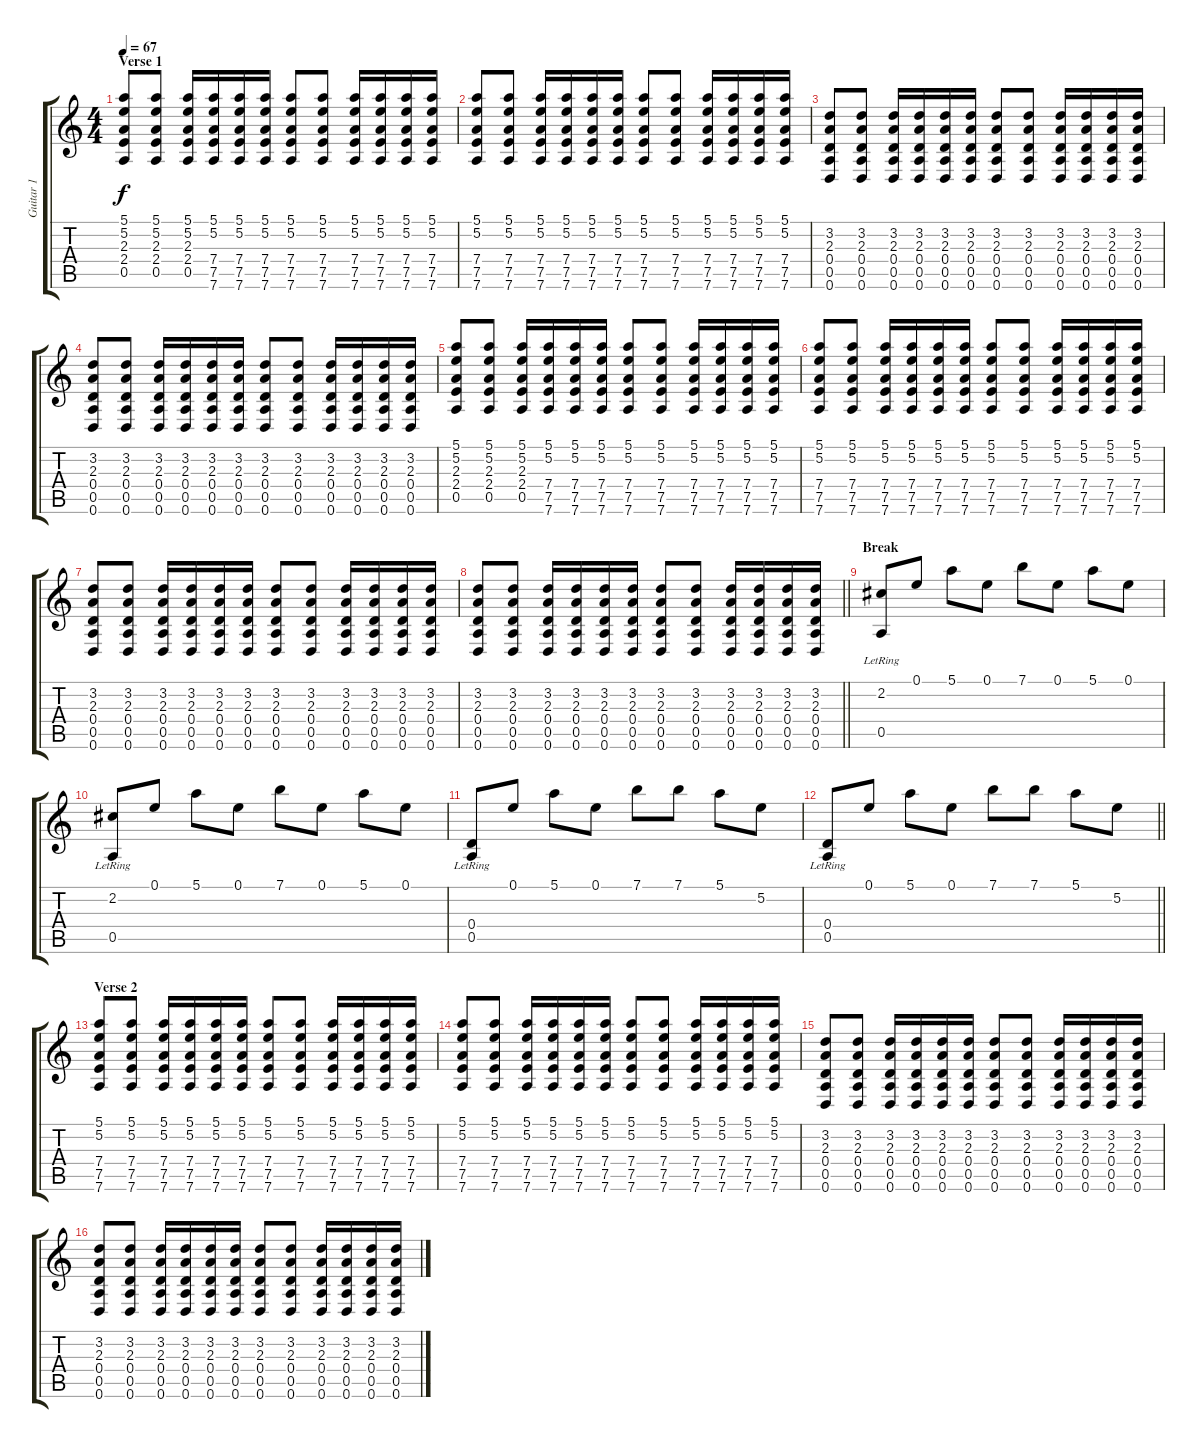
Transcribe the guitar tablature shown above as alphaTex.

\track ("Guitar 1" "Guitar 1") {instrument acousticguitarsteel}
\staff {score tabs}
\tuning (E4 B3 G3 D3 A2 D2) {hide}
\ts (4 4)
\section ("" "Verse 1")
\tempo 67
\clef g2
\ks c
(5.1 5.2 2.3 2.4 0.5).8{dy f} (5.1 5.2 2.3 2.4 0.5).8 (5.1 5.2 2.3 2.4 0.5).16 (5.1 5.2 7.4 7.5 7.6).16 (5.1 5.2 7.4 7.5 7.6).16 (5.1 5.2 7.4 7.5 7.6).16 (5.1 5.2 7.4 7.5 7.6).8 (5.1 5.2 7.4 7.5 7.6).8 (5.1 5.2 7.4 7.5 7.6).16 (5.1 5.2 7.4 7.5 7.6).16 (5.1 5.2 7.4 7.5 7.6).16 (5.1 5.2 7.4 7.5 7.6).16 |
(5.1 5.2 7.4 7.5 7.6).8 (5.1 5.2 7.4 7.5 7.6).8 (5.1 5.2 7.4 7.5 7.6).16 (5.1 5.2 7.4 7.5 7.6).16 (5.1 5.2 7.4 7.5 7.6).16 (5.1 5.2 7.4 7.5 7.6).16 (5.1 5.2 7.4 7.5 7.6).8 (5.1 5.2 7.4 7.5 7.6).8 (5.1 5.2 7.4 7.5 7.6).16 (5.1 5.2 7.4 7.5 7.6).16 (5.1 5.2 7.4 7.5 7.6).16 (5.1 5.2 7.4 7.5 7.6).16 |
(3.2 2.3 0.4 0.5 0.6).8 (3.2 2.3 0.4 0.5 0.6).8 (3.2 2.3 0.4 0.5 0.6).16 (3.2 2.3 0.4 0.5 0.6).16 (3.2 2.3 0.4 0.5 0.6).16 (3.2 2.3 0.4 0.5 0.6).16 (3.2 2.3 0.4 0.5 0.6).8 (3.2 2.3 0.4 0.5 0.6).8 (3.2 2.3 0.4 0.5 0.6).16 (3.2 2.3 0.4 0.5 0.6).16 (3.2 2.3 0.4 0.5 0.6).16 (3.2 2.3 0.4 0.5 0.6).16 |
(3.2 2.3 0.4 0.5 0.6).8 (3.2 2.3 0.4 0.5 0.6).8 (3.2 2.3 0.4 0.5 0.6).16 (3.2 2.3 0.4 0.5 0.6).16 (3.2 2.3 0.4 0.5 0.6).16 (3.2 2.3 0.4 0.5 0.6).16 (3.2 2.3 0.4 0.5 0.6).8 (3.2 2.3 0.4 0.5 0.6).8 (3.2 2.3 0.4 0.5 0.6).16 (3.2 2.3 0.4 0.5 0.6).16 (3.2 2.3 0.4 0.5 0.6).16 (3.2 2.3 0.4 0.5 0.6).16 |
(5.1 5.2 2.3 2.4 0.5).8 (5.1 5.2 2.3 2.4 0.5).8 (5.1 5.2 2.3 2.4 0.5).16 (5.1 5.2 7.4 7.5 7.6).16 (5.1 5.2 7.4 7.5 7.6).16 (5.1 5.2 7.4 7.5 7.6).16 (5.1 5.2 7.4 7.5 7.6).8 (5.1 5.2 7.4 7.5 7.6).8 (5.1 5.2 7.4 7.5 7.6).16 (5.1 5.2 7.4 7.5 7.6).16 (5.1 5.2 7.4 7.5 7.6).16 (5.1 5.2 7.4 7.5 7.6).16 |
(5.1 5.2 7.4 7.5 7.6).8 (5.1 5.2 7.4 7.5 7.6).8 (5.1 5.2 7.4 7.5 7.6).16 (5.1 5.2 7.4 7.5 7.6).16 (5.1 5.2 7.4 7.5 7.6).16 (5.1 5.2 7.4 7.5 7.6).16 (5.1 5.2 7.4 7.5 7.6).8 (5.1 5.2 7.4 7.5 7.6).8 (5.1 5.2 7.4 7.5 7.6).16 (5.1 5.2 7.4 7.5 7.6).16 (5.1 5.2 7.4 7.5 7.6).16 (5.1 5.2 7.4 7.5 7.6).16 |
(3.2 2.3 0.4 0.5 0.6).8 (3.2 2.3 0.4 0.5 0.6).8 (3.2 2.3 0.4 0.5 0.6).16 (3.2 2.3 0.4 0.5 0.6).16 (3.2 2.3 0.4 0.5 0.6).16 (3.2 2.3 0.4 0.5 0.6).16 (3.2 2.3 0.4 0.5 0.6).8 (3.2 2.3 0.4 0.5 0.6).8 (3.2 2.3 0.4 0.5 0.6).16 (3.2 2.3 0.4 0.5 0.6).16 (3.2 2.3 0.4 0.5 0.6).16 (3.2 2.3 0.4 0.5 0.6).16 |
\barLineRight lightlight
(3.2 2.3 0.4 0.5 0.6).8 (3.2 2.3 0.4 0.5 0.6).8 (3.2 2.3 0.4 0.5 0.6).16 (3.2 2.3 0.4 0.5 0.6).16 (3.2 2.3 0.4 0.5 0.6).16 (3.2 2.3 0.4 0.5 0.6).16 (3.2 2.3 0.4 0.5 0.6).8 (3.2 2.3 0.4 0.5 0.6).8 (3.2 2.3 0.4 0.5 0.6).16 (3.2 2.3 0.4 0.5 0.6).16 (3.2 2.3 0.4 0.5 0.6).16 (3.2 2.3 0.4 0.5 0.6).16 |
\section ("" "Break")
(2.2{lr} 0.5{lr}).8{volume 8} 0.1.8 5.1.8 0.1.8 7.1.8 0.1.8 5.1.8 0.1.8 |
(2.2{lr} 0.5{lr}).8 0.1.8 5.1.8 0.1.8 7.1.8 0.1.8 5.1.8 0.1.8 |
(0.4{lr} 0.5{lr}).8 0.1.8 5.1.8 0.1.8 7.1.8 7.1.8 5.1.8 5.2.8 |
\barLineRight lightlight
(0.4{lr} 0.5{lr}).8 0.1.8 5.1.8 0.1.8 7.1.8 7.1.8 5.1.8 5.2.8 |
\section ("" "Verse 2")
(5.1 5.2 7.4 7.5 7.6).8{volume 5} (5.1 5.2 7.4 7.5 7.6).8 (5.1 5.2 7.4 7.5 7.6).16 (5.1 5.2 7.4 7.5 7.6).16 (5.1 5.2 7.4 7.5 7.6).16 (5.1 5.2 7.4 7.5 7.6).16 (5.1 5.2 7.4 7.5 7.6).8 (5.1 5.2 7.4 7.5 7.6).8 (5.1 5.2 7.4 7.5 7.6).16 (5.1 5.2 7.4 7.5 7.6).16 (5.1 5.2 7.4 7.5 7.6).16 (5.1 5.2 7.4 7.5 7.6).16 |
(5.1 5.2 7.4 7.5 7.6).8 (5.1 5.2 7.4 7.5 7.6).8 (5.1 5.2 7.4 7.5 7.6).16 (5.1 5.2 7.4 7.5 7.6).16 (5.1 5.2 7.4 7.5 7.6).16 (5.1 5.2 7.4 7.5 7.6).16 (5.1 5.2 7.4 7.5 7.6).8 (5.1 5.2 7.4 7.5 7.6).8 (5.1 5.2 7.4 7.5 7.6).16 (5.1 5.2 7.4 7.5 7.6).16 (5.1 5.2 7.4 7.5 7.6).16 (5.1 5.2 7.4 7.5 7.6).16 |
(3.2 2.3 0.4 0.5 0.6).8 (3.2 2.3 0.4 0.5 0.6).8 (3.2 2.3 0.4 0.5 0.6).16 (3.2 2.3 0.4 0.5 0.6).16 (3.2 2.3 0.4 0.5 0.6).16 (3.2 2.3 0.4 0.5 0.6).16 (3.2 2.3 0.4 0.5 0.6).8 (3.2 2.3 0.4 0.5 0.6).8 (3.2 2.3 0.4 0.5 0.6).16 (3.2 2.3 0.4 0.5 0.6).16 (3.2 2.3 0.4 0.5 0.6).16 (3.2 2.3 0.4 0.5 0.6).16 |
(3.2 2.3 0.4 0.5 0.6).8 (3.2 2.3 0.4 0.5 0.6).8 (3.2 2.3 0.4 0.5 0.6).16 (3.2 2.3 0.4 0.5 0.6).16 (3.2 2.3 0.4 0.5 0.6).16 (3.2 2.3 0.4 0.5 0.6).16 (3.2 2.3 0.4 0.5 0.6).8 (3.2 2.3 0.4 0.5 0.6).8 (3.2 2.3 0.4 0.5 0.6).16 (3.2 2.3 0.4 0.5 0.6).16 (3.2 2.3 0.4 0.5 0.6).16 (3.2 2.3 0.4 0.5 0.6).16
